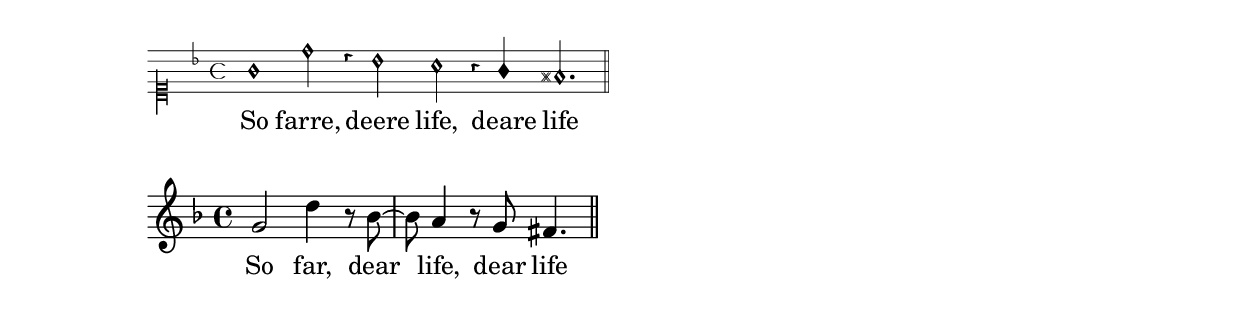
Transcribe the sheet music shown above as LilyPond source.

%% DO NOT EDIT this file manually; it was automatically
%% generated from the LilyPond Snippet Repository
%% (http://lsr.di.unimi.it).
%%
%% Make any changes in the LSR itself, or in
%% `Documentation/snippets/new/`, then run
%% `scripts/auxiliar/makelsr.pl`.
%%
%% This file is in the public domain.

\version "2.24.0"

\header {
  lsrtags = "ancient-notation, vocal-music"

  texidoc = "
Using tags, it is possible to produce both mensural and modern notation
from the same music.  In this snippet, a function @code{\\menrest} is
introduced, allowing mensural rests to be pitched as in the original,
but with modern rests in the standard staff position. Tags can also be
used where other differences are needed: for example using @qq{whole
measure rests} (@code{R1}, @code{R\\breve}, etc.) in modern music, but
normal rests (@code{r1}, @code{r\\breve}, etc.) in the mensural
version.  Converting mensural music to its modern equivalent is usually
referred to as @emph{transcription}.
"

  doctitle = "Using tags to produce mensural and modern music from the same source"
} % begin verbatim


\header { tagline = ##f }

menrest = #(define-music-function (note)
  (ly:music?)
#{
  \tag #'mens $(make-music 'RestEvent note)
  \tag #'mod $(make-music 'RestEvent note 'pitch '())
#})

MenStyle = {
  \autoBeamOff
  \override NoteHead.style = #'petrucci
  \override Score.BarNumber.transparent = ##t
  \override Stem.neutral-direction = #up
}

finalis = \section

Music = \relative c'' {
  \set Score.tempoHideNote = ##t
  \key f \major
  \time 4/4
  g1 d'2 \menrest bes4 bes2 a2 r4 g4 fis2.
  \finalis
}

MenLyr = \lyricmode { So farre, deere life, deare life }
ModLyr = \lyricmode { So far, dear life, dear life }

\score {
  \keepWithTag #'mens {
    <<
      \new MensuralStaff
      {
        \new MensuralVoice = Cantus
          \clef "mensural-c1" \MenStyle \Music
      }
      \new Lyrics \lyricsto Cantus \MenLyr
    >>
  }
}

\score {
  \keepWithTag #'mod {
    \new ChoirStaff <<
      \new Staff
      {
        \new Voice = Sop \with {
          \remove "Note_heads_engraver"
          \consists "Completion_heads_engraver"
          \remove "Rest_engraver"
          \consists "Completion_rest_engraver" }
        {
          \shiftDurations #1 #0 { \autoBeamOff \Music }
        }
      }
      \new Lyrics \lyricsto Sop \ModLyr
    >>
  }
}
